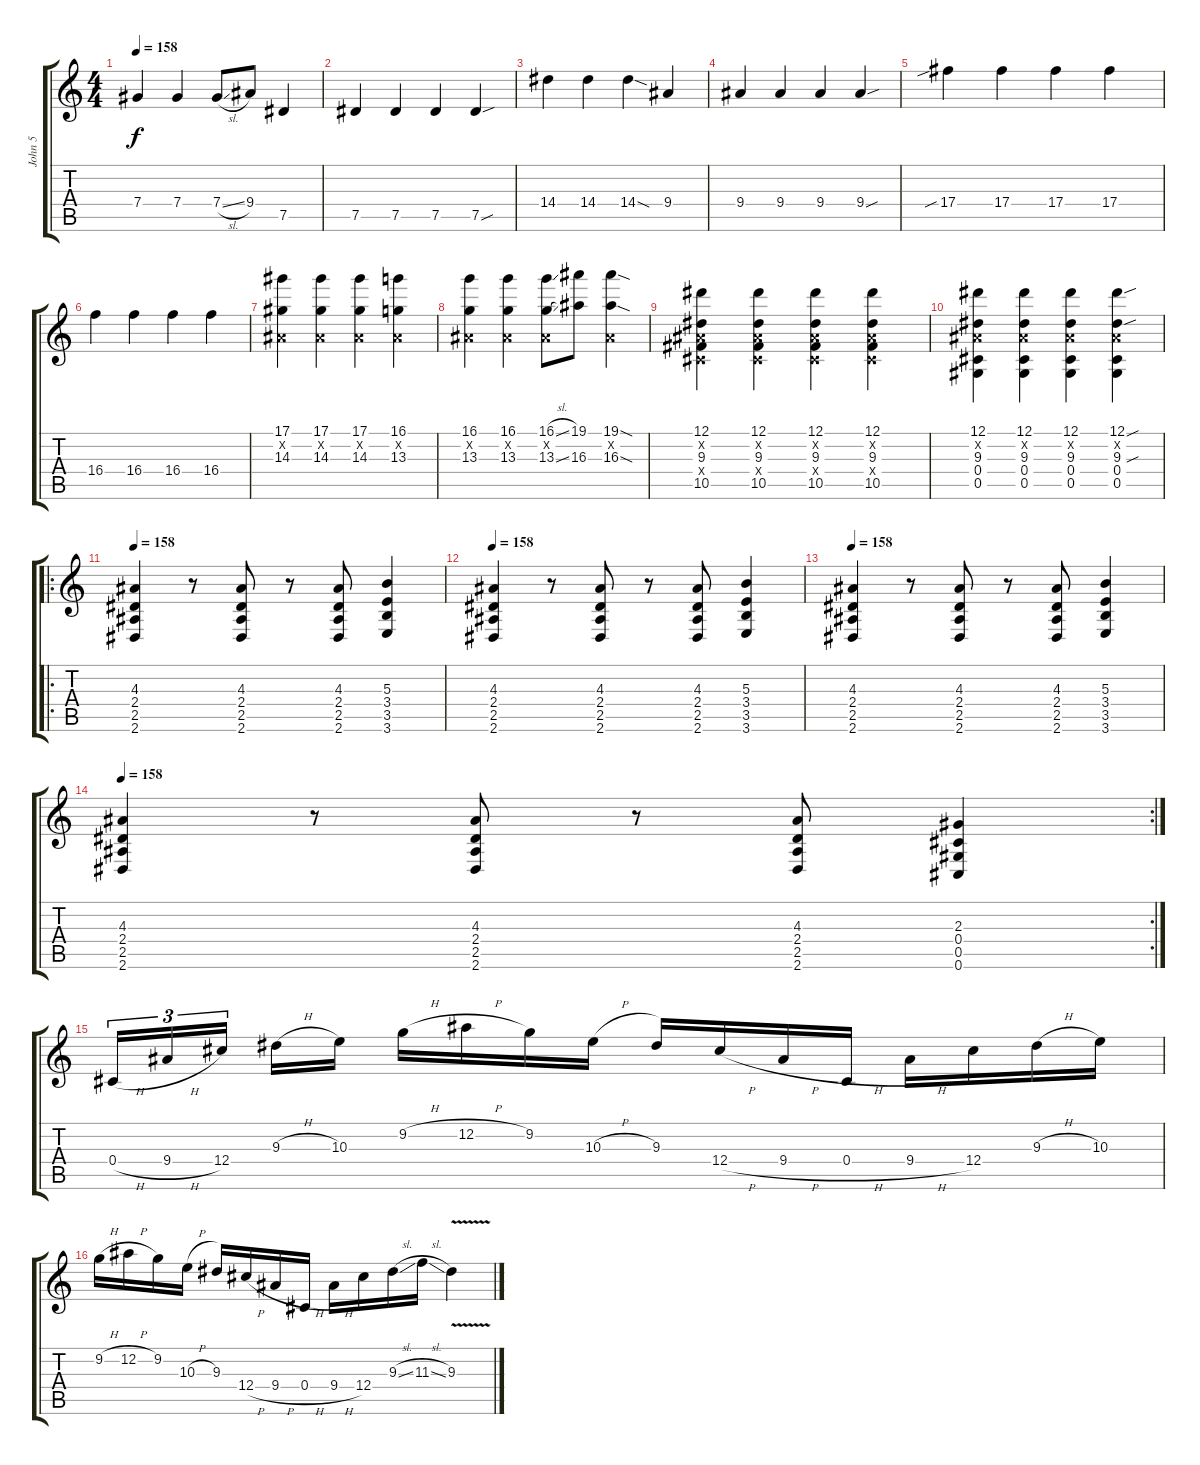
\track ("John 5" "John 5") {instrument distortionguitar}
\staff {score tabs}
\tuning (Eb4 Bb3 Gb3 Db3 Ab2 Db2) {hide}
\ts (4 4)
\tempo 158
\clef g2
\ks c
7.4.4{dy f} 7.4.4 7.4{sl}.8 9.4.8 7.5.4 |
7.5.4 7.5.4 7.5.4 7.5{sou}.4 |
14.4.4 14.4.4 14.4{sod}.4 9.4.4 |
9.4.4 9.4.4 9.4.4 9.4{sou}.4 |
17.4{sib}.4 17.4.4 17.4.4 17.4.4 |
16.4.4 16.4.4 16.4.4 16.4.4 |
(17.1 0.2{x} 14.3).4 (17.1 0.2{x} 14.3).4 (17.1 0.2{x} 14.3).4 (16.1 0.2{x} 13.3).4 |
(16.1 0.2{x} 13.3).4 (16.1 0.2{x} 13.3).4 (16.1{sl} 0.2{x} 13.3{sl}).8 (19.1 16.3).8 (19.1{sod} 0.2{x} 16.3{sod}).4 |
(12.1 0.2{x} 9.3 0.4{x} 10.5).4 (12.1 0.2{x} 9.3 0.4{x} 10.5).4 (12.1 0.2{x} 9.3 0.4{x} 10.5).4 (12.1 0.2{x} 9.3 0.4{x} 10.5).4 |
(12.1 0.2{x} 9.3 0.4 0.5).4 (12.1 0.2{x} 9.3 0.4 0.5).4 (12.1 0.2{x} 9.3 0.4 0.5).4 (12.1{sou} 0.2{x} 9.3{sou} 0.4 0.5).4 |
\ro
\tempo 158
(4.3 2.4 2.5 2.6).4 r.8 (4.3 2.4 2.5 2.6).8 r.8 (4.3 2.4 2.5 2.6).8 (5.3 3.4 3.5 3.6).4 |
\tempo 158
(4.3 2.4 2.5 2.6).4 r.8 (4.3 2.4 2.5 2.6).8 r.8 (4.3 2.4 2.5 2.6).8 (5.3 3.4 3.5 3.6).4 |
\tempo 158
(4.3 2.4 2.5 2.6).4 r.8 (4.3 2.4 2.5 2.6).8 r.8 (4.3 2.4 2.5 2.6).8 (5.3 3.4 3.5 3.6).4 |
\rc 2
\tempo 158
(4.3 2.4 2.5 2.6).4 r.8 (4.3 2.4 2.5 2.6).8 r.8 (4.3 2.4 2.5 2.6).8 (2.3 0.4 0.5 0.6).4 |
0.4{h}.16{tu (3 2)} 9.4{h}.16{tu (3 2)} 12.4.16{tu (3 2) beam splitsecondary} 9.3{h}.16 10.3.16 9.2{h}.16 12.2{h}.16 9.2.16 10.3{h}.16 9.3.16 12.4{h}.16 9.4{h}.16 0.4{h}.16 9.4{h}.16 12.4.16 9.3{h}.16 10.3.16 |
9.2{h}.16 12.2{h}.16 9.2.16 10.3{h}.16 9.3.16 12.4{h}.16 9.4{h}.16 0.4{h}.16 9.4{h}.16 12.4.16 9.3{sl}.16 11.3{sl}.16 9.3{v}.4
